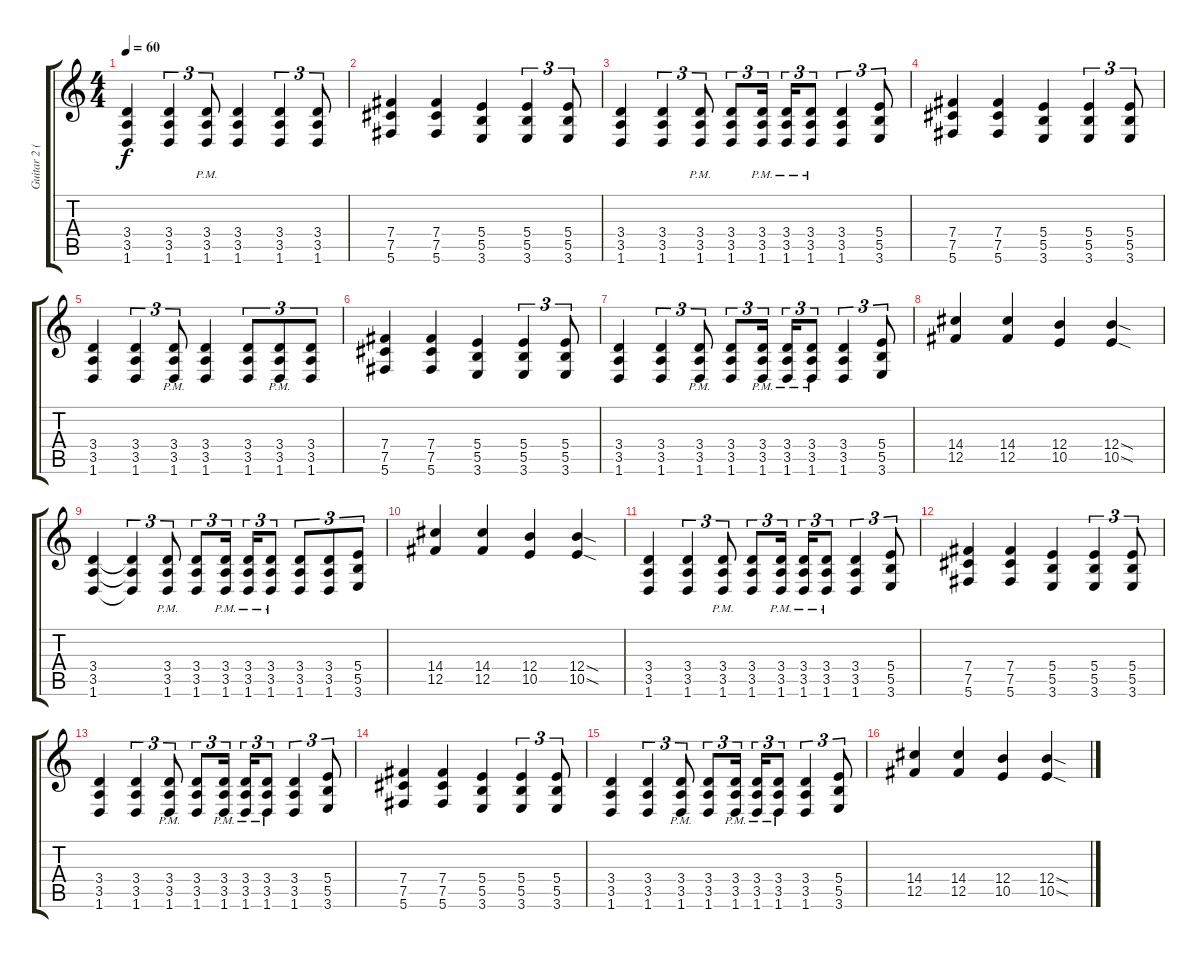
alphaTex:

\track ("Guitar 2 (Distortion)" "Guitar 2 (") {instrument distortionguitar}
\staff {score tabs}
\tuning (Db4 Ab3 E3 B2 Gb2 Db2) {hide}
\ts (4 4)
\tempo 60
\clef g2
\ks c
(3.4 3.5 1.6).4{dy f} (3.4 3.5 1.6).4{tu (3 2)} (3.4{pm} 3.5{pm} 1.6{pm}).8{tu (3 2)} (3.4 3.5 1.6).4 (3.4 3.5 1.6).4{tu (3 2)} (3.4 3.5 1.6).8{tu (3 2)} |
(7.4 7.5 5.6).4 (7.4 7.5 5.6).4 (5.4 5.5 3.6).4 (5.4 5.5 3.6).4{tu (3 2)} (5.4 5.5 3.6).8{tu (3 2)} |
(3.4 3.5 1.6).4 (3.4 3.5 1.6).4{tu (3 2)} (3.4{pm} 3.5{pm} 1.6{pm}).8{tu (3 2)} (3.4 3.5 1.6).8{tu (3 2)} (3.4{pm} 3.5{pm} 1.6{pm}).16{tu (3 2)} (3.4{pm} 3.5{pm} 1.6{pm}).16{tu (3 2)} (3.4{pm} 3.5{pm} 1.6{pm}).8{tu (3 2)} (3.4 3.5 1.6).4{tu (3 2)} (5.4 5.5 3.6).8{tu (3 2)} |
(7.4 7.5 5.6).4 (7.4 7.5 5.6).4 (5.4 5.5 3.6).4 (5.4 5.5 3.6).4{tu (3 2)} (5.4 5.5 3.6).8{tu (3 2)} |
(3.4 3.5 1.6).4 (3.4 3.5 1.6).4{tu (3 2)} (3.4{pm} 3.5{pm} 1.6{pm}).8{tu (3 2)} (3.4 3.5 1.6).4 (3.4 3.5 1.6).8{tu (3 2)} (3.4{pm} 3.5{pm} 1.6{pm}).8{tu (3 2)} (3.4 3.5 1.6).8{tu (3 2)} |
(7.4 7.5 5.6).4 (7.4 7.5 5.6).4 (5.4 5.5 3.6).4 (5.4 5.5 3.6).4{tu (3 2)} (5.4 5.5 3.6).8{tu (3 2)} |
(3.4 3.5 1.6).4 (3.4 3.5 1.6).4{tu (3 2)} (3.4{pm} 3.5{pm} 1.6{pm}).8{tu (3 2)} (3.4 3.5 1.6).8{tu (3 2)} (3.4{pm} 3.5{pm} 1.6{pm}).16{tu (3 2)} (3.4{pm} 3.5{pm} 1.6{pm}).16{tu (3 2)} (3.4{pm} 3.5{pm} 1.6{pm}).8{tu (3 2)} (3.4 3.5 1.6).4{tu (3 2)} (5.4 5.5 3.6).8{tu (3 2)} |
(14.4 12.5).4 (14.4 12.5).4 (12.4 10.5).4 (12.4{sod} 10.5{sod}).4 |
(3.4 3.5 1.6).4 (3.4{t} 3.5{t} 1.6{t}).4{tu (3 2)} (3.4{pm} 3.5{pm} 1.6{pm}).8{tu (3 2)} (3.4 3.5 1.6).8{tu (3 2)} (3.4{pm} 3.5{pm} 1.6{pm}).16{tu (3 2)} (3.4{pm} 3.5{pm} 1.6{pm}).16{tu (3 2)} (3.4{pm} 3.5{pm} 1.6{pm}).8{tu (3 2)} (3.4 3.5 1.6).8{tu (3 2)} (3.4 3.5 1.6).8{tu (3 2)} (5.4 5.5 3.6).8{tu (3 2)} |
(14.4 12.5).4 (14.4 12.5).4 (12.4 10.5).4 (12.4{sod} 10.5{sod}).4 |
(3.4 3.5 1.6).4 (3.4 3.5 1.6).4{tu (3 2)} (3.4{pm} 3.5{pm} 1.6{pm}).8{tu (3 2)} (3.4 3.5 1.6).8{tu (3 2)} (3.4{pm} 3.5{pm} 1.6{pm}).16{tu (3 2)} (3.4{pm} 3.5{pm} 1.6{pm}).16{tu (3 2)} (3.4{pm} 3.5{pm} 1.6{pm}).8{tu (3 2)} (3.4 3.5 1.6).4{tu (3 2)} (5.4 5.5 3.6).8{tu (3 2)} |
(7.4 7.5 5.6).4 (7.4 7.5 5.6).4 (5.4 5.5 3.6).4 (5.4 5.5 3.6).4{tu (3 2)} (5.4 5.5 3.6).8{tu (3 2)} |
(3.4 3.5 1.6).4 (3.4 3.5 1.6).4{tu (3 2)} (3.4{pm} 3.5{pm} 1.6{pm}).8{tu (3 2)} (3.4 3.5 1.6).8{tu (3 2)} (3.4{pm} 3.5{pm} 1.6{pm}).16{tu (3 2)} (3.4{pm} 3.5{pm} 1.6{pm}).16{tu (3 2)} (3.4{pm} 3.5{pm} 1.6{pm}).8{tu (3 2)} (3.4 3.5 1.6).4{tu (3 2)} (5.4 5.5 3.6).8{tu (3 2)} |
(7.4 7.5 5.6).4 (7.4 7.5 5.6).4 (5.4 5.5 3.6).4 (5.4 5.5 3.6).4{tu (3 2)} (5.4 5.5 3.6).8{tu (3 2)} |
(3.4 3.5 1.6).4 (3.4 3.5 1.6).4{tu (3 2)} (3.4{pm} 3.5{pm} 1.6{pm}).8{tu (3 2)} (3.4 3.5 1.6).8{tu (3 2)} (3.4{pm} 3.5{pm} 1.6{pm}).16{tu (3 2)} (3.4{pm} 3.5{pm} 1.6{pm}).16{tu (3 2)} (3.4{pm} 3.5{pm} 1.6{pm}).8{tu (3 2)} (3.4 3.5 1.6).4{tu (3 2)} (5.4 5.5 3.6).8{tu (3 2)} |
(14.4 12.5).4 (14.4 12.5).4 (12.4 10.5).4 (12.4{sod} 10.5{sod}).4
